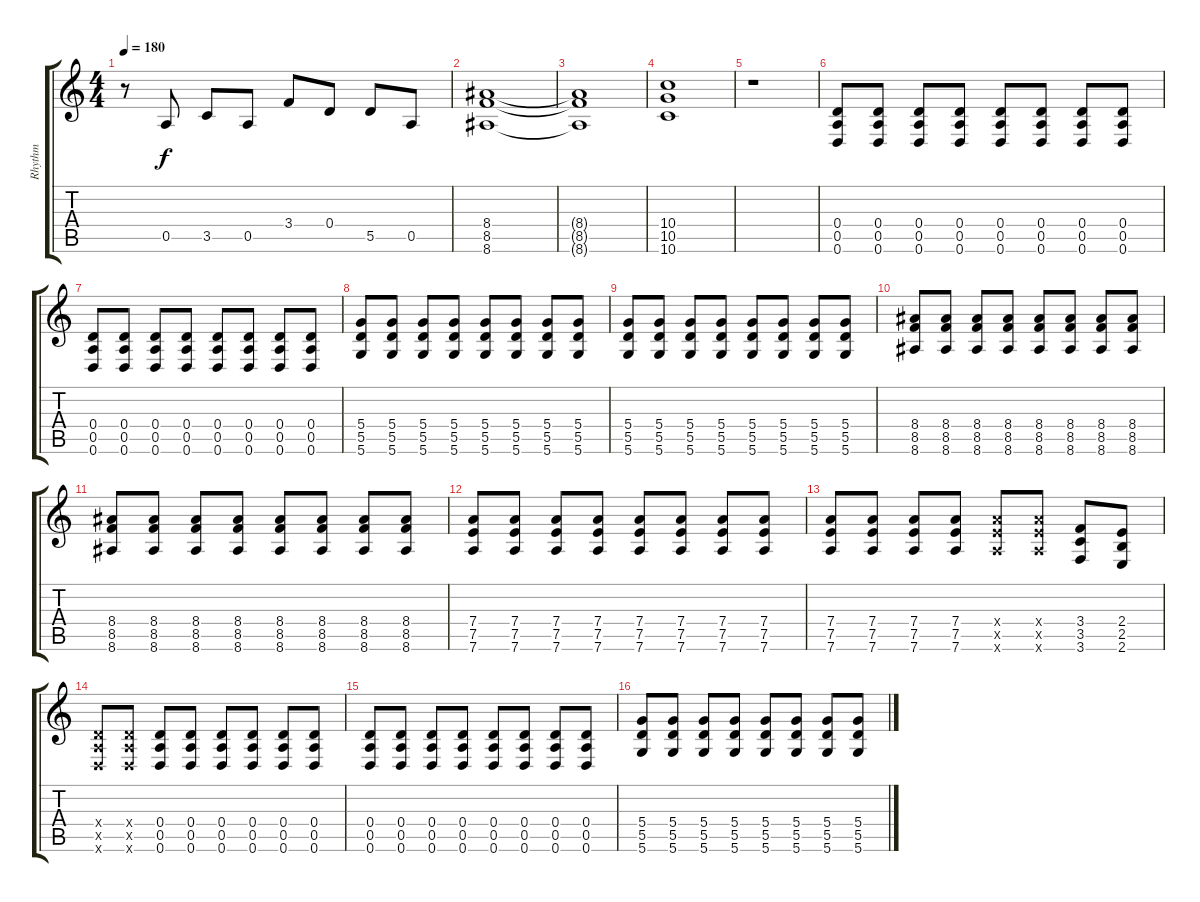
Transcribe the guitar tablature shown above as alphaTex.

\track ("Rhythm" "Rhythm") {instrument distortionguitar}
\staff {score tabs}
\tuning (E4 B3 G3 D3 A2 D2) {hide}
\ts (4 4)
\tempo 180
\clef g2
\ks c
r.8{dy f} 0.5.8 3.5.8 0.5.8 3.4.8 0.4.8 5.5.8 0.5.8 |
(8.4 8.5 8.6).1 |
(8.4{t} 8.5{t} 8.6{t}).1 |
(10.4 10.5 10.6).1 |
r.1 |
(0.4 0.5 0.6).8 (0.4 0.5 0.6).8 (0.4 0.5 0.6).8 (0.4 0.5 0.6).8 (0.4 0.5 0.6).8 (0.4 0.5 0.6).8 (0.4 0.5 0.6).8 (0.4 0.5 0.6).8 |
(0.4 0.5 0.6).8 (0.4 0.5 0.6).8 (0.4 0.5 0.6).8 (0.4 0.5 0.6).8 (0.4 0.5 0.6).8 (0.4 0.5 0.6).8 (0.4 0.5 0.6).8 (0.4 0.5 0.6).8 |
(5.4 5.5 5.6).8 (5.4 5.5 5.6).8 (5.4 5.5 5.6).8 (5.4 5.5 5.6).8 (5.4 5.5 5.6).8 (5.4 5.5 5.6).8 (5.4 5.5 5.6).8 (5.4 5.5 5.6).8 |
(5.4 5.5 5.6).8 (5.4 5.5 5.6).8 (5.4 5.5 5.6).8 (5.4 5.5 5.6).8 (5.4 5.5 5.6).8 (5.4 5.5 5.6).8 (5.4 5.5 5.6).8 (5.4 5.5 5.6).8 |
(8.4 8.5 8.6).8 (8.4 8.5 8.6).8 (8.4 8.5 8.6).8 (8.4 8.5 8.6).8 (8.4 8.5 8.6).8 (8.4 8.5 8.6).8 (8.4 8.5 8.6).8 (8.4 8.5 8.6).8 |
(8.4 8.5 8.6).8 (8.4 8.5 8.6).8 (8.4 8.5 8.6).8 (8.4 8.5 8.6).8 (8.4 8.5 8.6).8 (8.4 8.5 8.6).8 (8.4 8.5 8.6).8 (8.4 8.5 8.6).8 |
(7.4 7.5 7.6).8 (7.4 7.5 7.6).8 (7.4 7.5 7.6).8 (7.4 7.5 7.6).8 (7.4 7.5 7.6).8 (7.4 7.5 7.6).8 (7.4 7.5 7.6).8 (7.4 7.5 7.6).8 |
(7.4 7.5 7.6).8 (7.4 7.5 7.6).8 (7.4 7.5 7.6).8 (7.4 7.5 7.6).8 (7.4{x} 7.5{x} 7.6{x}).8 (7.4{x} 7.5{x} 7.6{x}).8 (3.4 3.5 3.6).8 (2.4 2.5 2.6).8 |
(0.4{x} 0.5{x} 0.6{x}).8 (0.4{x} 0.5{x} 0.6{x}).8 (0.4 0.5 0.6).8 (0.4 0.5 0.6).8 (0.4 0.5 0.6).8 (0.4 0.5 0.6).8 (0.4 0.5 0.6).8 (0.4 0.5 0.6).8 |
(0.4 0.5 0.6).8 (0.4 0.5 0.6).8 (0.4 0.5 0.6).8 (0.4 0.5 0.6).8 (0.4 0.5 0.6).8 (0.4 0.5 0.6).8 (0.4 0.5 0.6).8 (0.4 0.5 0.6).8 |
(5.4 5.5 5.6).8 (5.4 5.5 5.6).8 (5.4 5.5 5.6).8 (5.4 5.5 5.6).8 (5.4 5.5 5.6).8 (5.4 5.5 5.6).8 (5.4 5.5 5.6).8 (5.4 5.5 5.6).8
